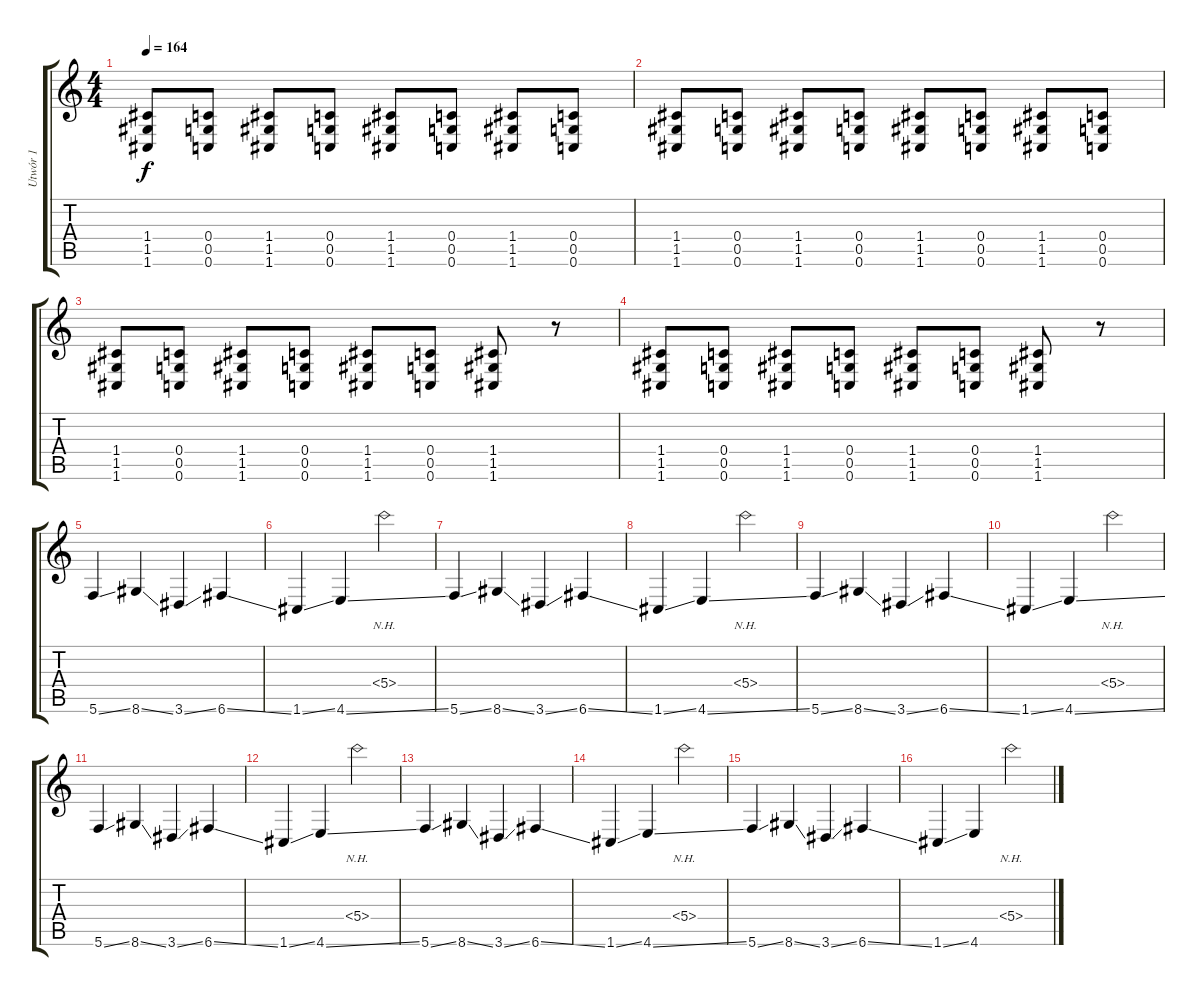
\track ("Utwór 1" "Utwór 1") {instrument distortionguitar}
\staff {score tabs}
\tuning (D4 A3 F3 C3 G2 C2) {hide}
\ts (4 4)
\tempo 164
\clef g2
\ks c
(1.4 1.5 1.6).8{dy f} (0.4 0.5 0.6).8 (1.4 1.5 1.6).8 (0.4 0.5 0.6).8 (1.4 1.5 1.6).8 (0.4 0.5 0.6).8 (1.4 1.5 1.6).8 (0.4 0.5 0.6).8 |
(1.4 1.5 1.6).8 (0.4 0.5 0.6).8 (1.4 1.5 1.6).8 (0.4 0.5 0.6).8 (1.4 1.5 1.6).8 (0.4 0.5 0.6).8 (1.4 1.5 1.6).8 (0.4 0.5 0.6).8 |
(1.4 1.5 1.6).8 (0.4 0.5 0.6).8 (1.4 1.5 1.6).8 (0.4 0.5 0.6).8 (1.4 1.5 1.6).8 (0.4 0.5 0.6).8 (1.4 1.5 1.6).8 r.8 |
(1.4 1.5 1.6).8 (0.4 0.5 0.6).8 (1.4 1.5 1.6).8 (0.4 0.5 0.6).8 (1.4 1.5 1.6).8 (0.4 0.5 0.6).8 (1.4 1.5 1.6).8 r.8 |
5.6{ss}.4 8.6{ss}.4 3.6{ss}.4 6.6{ss}.4 |
1.6{ss}.4 4.6{ss}.4 5.4{nh}.2 |
5.6{ss}.4 8.6{ss}.4 3.6{ss}.4 6.6{ss}.4 |
1.6{ss}.4 4.6{ss}.4 5.4{nh}.2 |
5.6{ss}.4 8.6{ss}.4 3.6{ss}.4 6.6{ss}.4 |
1.6{ss}.4 4.6{ss}.4 5.4{nh}.2 |
5.6{ss}.4 8.6{ss}.4 3.6{ss}.4 6.6{ss}.4 |
1.6{ss}.4 4.6{ss}.4 5.4{nh}.2 |
5.6{ss}.4 8.6{ss}.4 3.6{ss}.4 6.6{ss}.4 |
1.6{ss}.4 4.6{ss}.4 5.4{nh}.2 |
5.6{ss}.4 8.6{ss}.4 3.6{ss}.4 6.6{ss}.4 |
1.6{ss}.4 4.6{ss}.4 5.4{nh}.2
